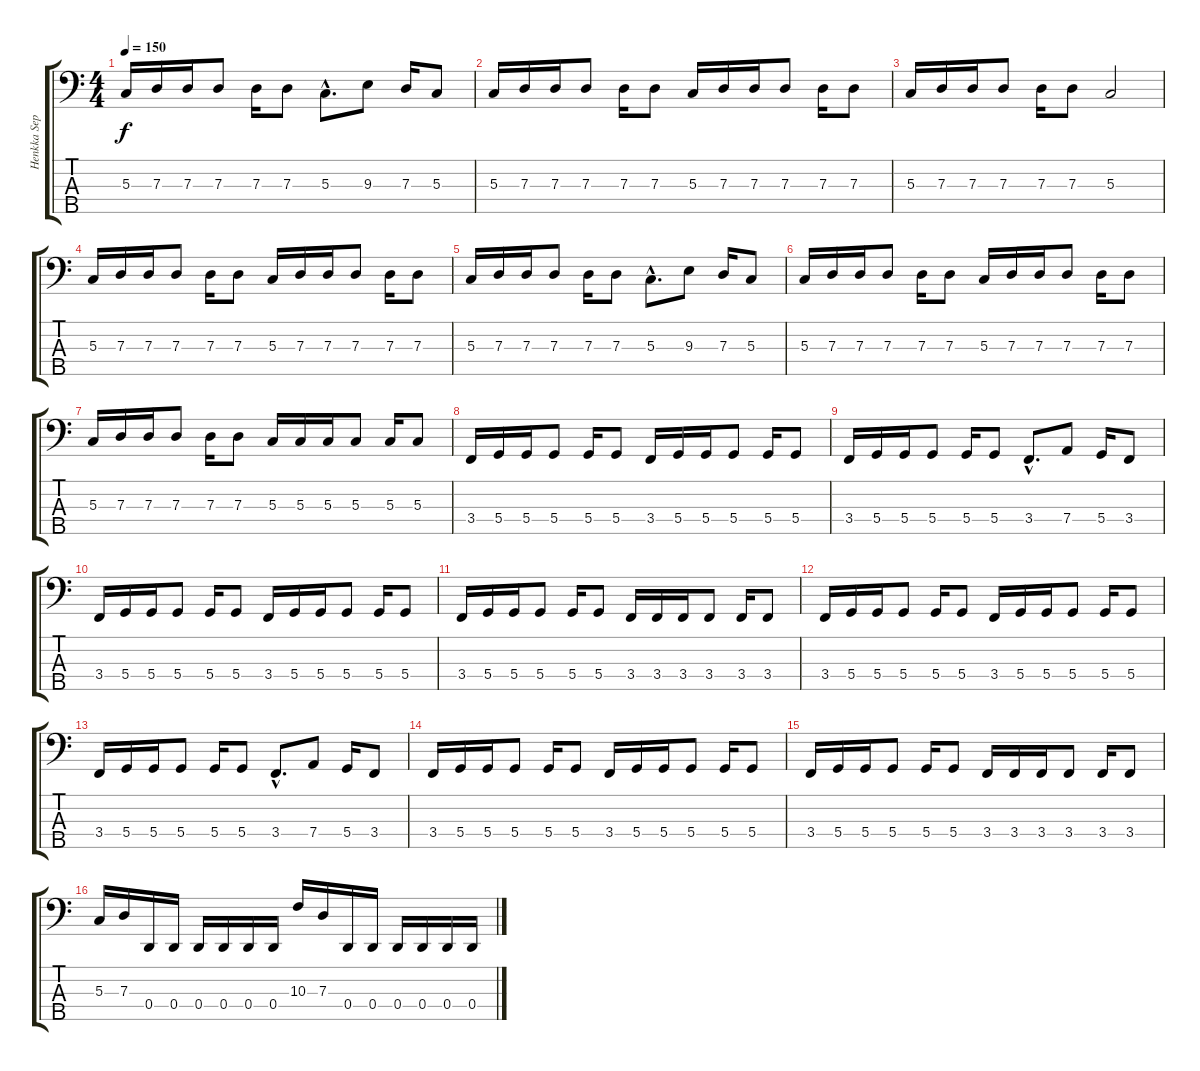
\track ("Henkka Seppälä" "Henkka Sep") {instrument electricbasspick}
\staff {score tabs}
\tuning (F2 C2 G1 D1 A0) {hide}
\ts (4 4)
\tempo 150
\clef f4
\ks c
5.3.16{dy f} 7.3.16 7.3.16 7.3.8 7.3.16 7.3.8 5.3{hac}.8{d} 9.3.8 7.3.16 5.3.8 |
5.3.16 7.3.16 7.3.16 7.3.8 7.3.16 7.3.8 5.3.16 7.3.16 7.3.16 7.3.8 7.3.16 7.3.8 |
5.3.16 7.3.16 7.3.16 7.3.8 7.3.16 7.3.8 5.3.2 |
5.3.16 7.3.16 7.3.16 7.3.8 7.3.16 7.3.8 5.3.16 7.3.16 7.3.16 7.3.8 7.3.16 7.3.8 |
5.3.16 7.3.16 7.3.16 7.3.8 7.3.16 7.3.8 5.3{hac}.8{d} 9.3.8 7.3.16 5.3.8 |
5.3.16 7.3.16 7.3.16 7.3.8 7.3.16 7.3.8 5.3.16 7.3.16 7.3.16 7.3.8 7.3.16 7.3.8 |
5.3.16 7.3.16 7.3.16 7.3.8 7.3.16 7.3.8 5.3.16 5.3.16 5.3.16 5.3.8 5.3.16 5.3.8 |
3.4.16 5.4.16 5.4.16 5.4.8 5.4.16 5.4.8 3.4.16 5.4.16 5.4.16 5.4.8 5.4.16 5.4.8 |
3.4.16 5.4.16 5.4.16 5.4.8 5.4.16 5.4.8 3.4{hac}.8{d} 7.4.8 5.4.16 3.4.8 |
3.4.16 5.4.16 5.4.16 5.4.8 5.4.16 5.4.8 3.4.16 5.4.16 5.4.16 5.4.8 5.4.16 5.4.8 |
3.4.16 5.4.16 5.4.16 5.4.8 5.4.16 5.4.8 3.4.16 3.4.16 3.4.16 3.4.8 3.4.16 3.4.8 |
3.4.16 5.4.16 5.4.16 5.4.8 5.4.16 5.4.8 3.4.16 5.4.16 5.4.16 5.4.8 5.4.16 5.4.8 |
3.4.16 5.4.16 5.4.16 5.4.8 5.4.16 5.4.8 3.4{hac}.8{d} 7.4.8 5.4.16 3.4.8 |
3.4.16 5.4.16 5.4.16 5.4.8 5.4.16 5.4.8 3.4.16 5.4.16 5.4.16 5.4.8 5.4.16 5.4.8 |
3.4.16 5.4.16 5.4.16 5.4.8 5.4.16 5.4.8 3.4.16 3.4.16 3.4.16 3.4.8 3.4.16 3.4.8 |
5.3.16 7.3.16 0.4.16 0.4.16 0.4.16 0.4.16 0.4.16 0.4.16 10.3.16 7.3.16 0.4.16 0.4.16 0.4.16 0.4.16 0.4.16 0.4.16
